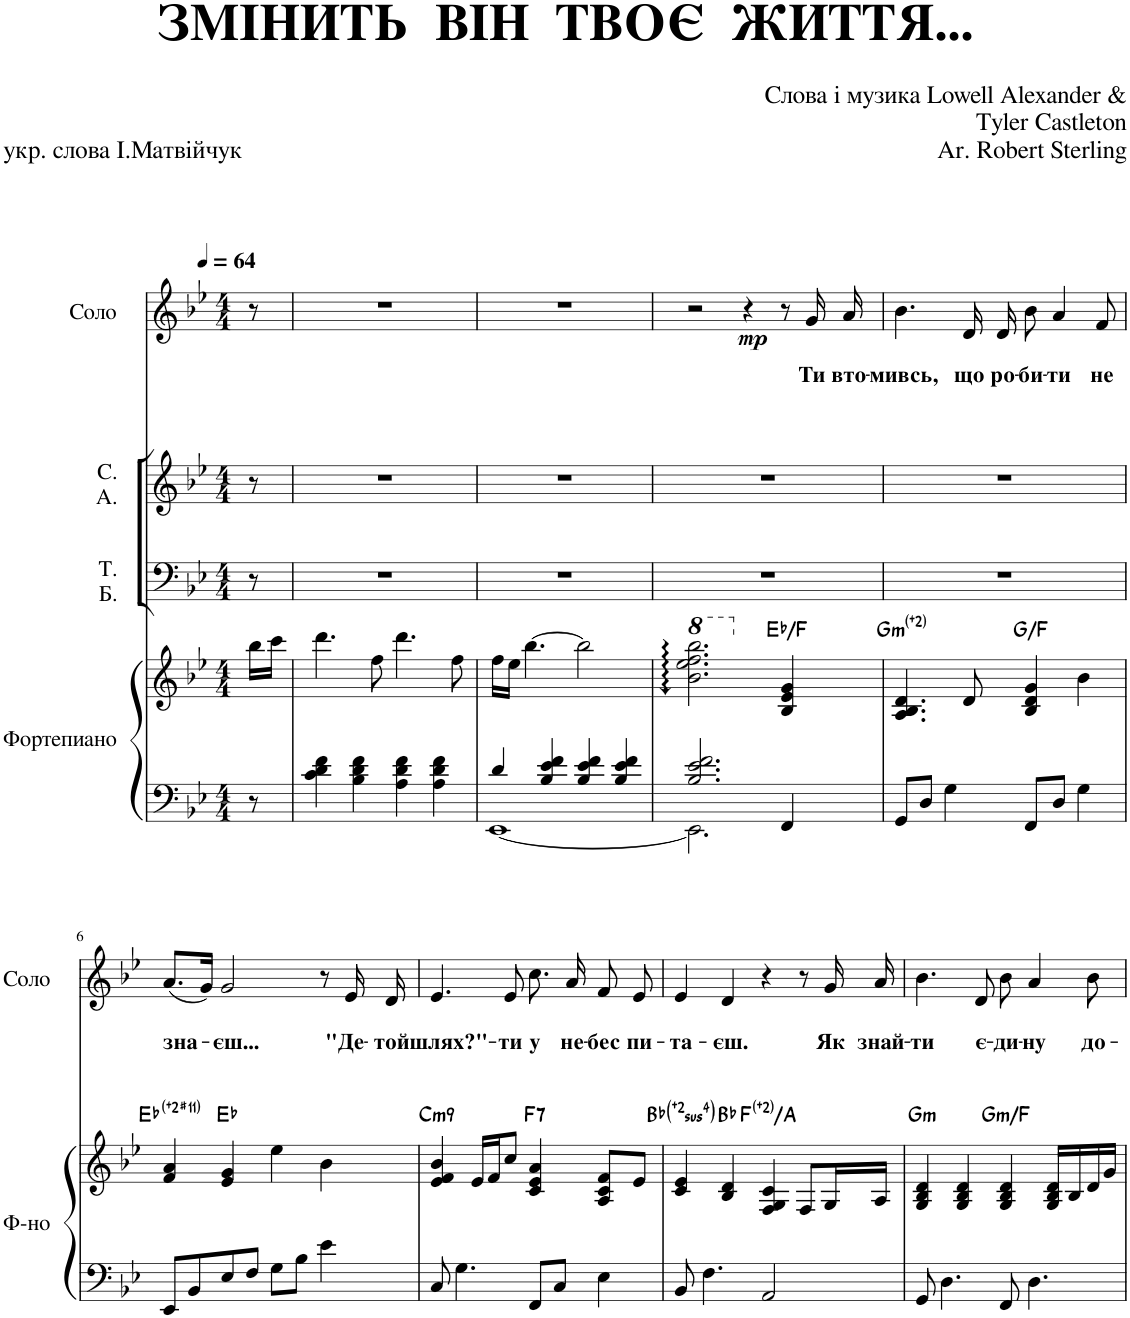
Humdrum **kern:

**kern	**kern	**harte	**kern	**kern	**kern	**text	**text	**dynam
*part4	*part4	*part4	*part3	*part2	*part1	*part1	*part1	*part1
*staff5	*staff4	*	*staff3	*staff2	*staff1	*staff1	*staff1	*staff1
*I"Фортепиано	*	*	*I"Т. Б.	*I"С. А.	*I"Соло	*	*	*
*clefF4	*clefG2	*	*clefF4	*clefG2	*clefG2	*	*	*
*k[b-e-]	*k[b-e-]	*	*k[b-e-]	*k[b-e-]	*k[b-e-]	*	*	*
*M4/4	*M4/4	*	*M4/4	*M4/4	*M4/4	*	*	*
*MM64	*MM64	*	*MM64	*MM64	*MM64	*	*	*
=1	=1	=1	=1	=1	=1	=1	=1	=1
8r	16bb-\LL	.	8r	8r	8r	.	.	.
.	16ccc\JJ	.	.	.	.	.	.	.
=2	=2	=2	=2	=2	=2	=2	=2	=2
4c\ 4d\ 4f\	4.ddd\	.	1r	1r	1r	.	.	.
4B-\ 4d\ 4f\	.	.	.	.	.	.	.	.
.	8ff\	.	.	.	.	.	.	.
4A\ 4d\ 4f\	4.ddd\	.	.	.	.	.	.	.
4A\ 4d\ 4f\	.	.	.	.	.	.	.	.
.	8ff\	.	.	.	.	.	.	.
=3	=3	=3	=3	=3	=3	=3	=3	=3
*^	*	*	*	*	*	*	*	*
4d/	[1EE-	16ff\LL	.	1r	1r	1r	.	.	.
.	.	16ee-\JJ	.	.	.	.	.	.	.
.	.	[4.bb-\	.	.	.	.	.	.	.
4B-/ 4e-/ 4f/	.	.	.	.	.	.	.	.	.
4B-/ 4e-/ 4f/	.	2bb-\]	.	.	.	.	.	.	.
4B-/ 4e-/ 4f/	.	.	.	.	.	.	.	.	.
=4	=4	=4	=4	=4	=4	=4	=4	=4	=4
*	*	*8va	*	*	*	*	*	*	*
2.B-/ 2.e-/ 2.f/	2.EE-\]	2.bb-\ 2.eee-\ 2.fff\ 2.bbb-\	.	1r	1r	2r	.	.	.
!	!	!	!	!	!	!	!	!	!LO:DY:b
.	.	.	.	.	.	4r	.	.	mp
4FF/	4ryy	4b-/ 4ee-/ 4gg/	Eb:maj/2	.	.	8r	.	.	.
!	!	!	!	!	!	!	!	!LO:LY:b	!
.	.	.	.	.	.	16g/	.	Ти	.
!	!	!	!	!	!	!	!	!LO:LY:b	!
.	.	.	.	.	.	16a/	.	вто-	.
*v	*v	*	*	*	*	*	*	*	*
=5	=5	=5	=5	=5	=5	=5	=5	=5
*	*X8va	*	*	*	*	*	*	*
!	!	!LO:H:kt=m	!	!	!	!	!LO:LY:b	!
8GG/L	4.A/ 4.B-/ 4.d/	G:min(#2)	1r	1r	4.b-\	.	-мивсь,	.
8D/J	.	.	.	.	.	.	.	.
4G\	.	.	.	.	.	.	.	.
!	!	!	!	!	!	!	!LO:LY:b	!
.	8d/	.	.	.	16d/	.	що	.
!	!	!	!	!	!	!	!LO:LY:b	!
.	.	.	.	.	16d/	.	ро-	.
!	!	!	!	!	!	!	!LO:LY:b	!
8FF/L	4B-/ 4d/ 4g/	G:maj/b7	.	.	8b-\	.	-би-	.
!	!	!	!	!	!	!	!LO:LY:b	!
8D/J	.	.	.	.	4a/	.	-ти	.
4G\	4b-\	.	.	.	.	.	.	.
!	!	!	!	!	!	!	!LO:LY:b	!
.	.	.	.	.	8f/	.	не	.
!!LO:LB:g=z
=6	=6	=6	=6	=6	=6	=6	=6	=6
!	!	!	!	!	!	!	!LO:LY:b	!
8EE-/L	4f/ 4a/	Eb:maj(#2,#11)	1r	1r	(8.a/L	.	зна-	.
8BB-/	.	.	.	.	.	.	.	.
.	.	.	.	.	16g/Jk)	.	.	.
!	!	!	!	!	!	!	!LO:LY:b	!
8E-/	4e-/ 4g/	Eb:maj	.	.	2g/	.	-єш...	.
8F/J	.	.	.	.	.	.	.	.
8G\L	4ee-\	.	.	.	.	.	.	.
8B-\J	.	.	.	.	.	.	.	.
4e-\	4b-\	.	.	.	8r	.	.	.
!	!	!	!	!	!	!	!LO:LY:b	!
.	.	.	.	.	16e-/	.	"Де-	.
!	!	!	!	!	!	!	!LO:LY:b	!
.	.	.	.	.	16d/	.	-той	.
=7	=7	=7	=7	=7	=7	=7	=7	=7
!	!	!LO:H:kt=m9	!	!	!	!	!LO:LY:b	!
8C/	4e-/ 4f/ 4b-/	C:min9	1r	1r	4.e-/	.	шлях?"-	.
4.G\	.	.	.	.	.	.	.	.
.	16e-/LL	.	.	.	.	.	.	.
.	16f/J	.	.	.	.	.	.	.
!	!	!	!	!	!	!	!LO:LY:b	!
.	8cc/J	.	.	.	8e-/	.	-ти	.
!	!	!LO:H:kt=7	!	!	!	!	!LO:LY:b	!
8FF/L	4c/ 4e-/ 4a/	F:7	.	.	8.cc\	.	у	.
8C/J	.	.	.	.	.	.	.	.
!	!	!	!	!	!	!	!LO:LY:b	!
.	.	.	.	.	16a/	.	не-	.
!	!	!	!	!	!	!	!LO:LY:b	!
4E-\	8A/ 8c/ 8f/L	.	.	.	8f/	.	-бес	.
!	!	!	!	!	!	!	!LO:LY:b	!
.	8e-/J	.	.	.	8e-/	.	пи-	.
=8	=8	=8	=8	=8	=8	=8	=8	=8
!	!	!LO:H:kt=4	!	!	!	!	!LO:LY:b	!
8BB-/	4c/ 4e-/	Bb:sus4(#2)	1r	1r	4e-/	.	-та-	.
4.F\	.	.	.	.	.	.	.	.
!	!	!	!	!	!	!	!LO:LY:b	!
.	4B-/ 4d/	Bb:maj	.	.	4d/	.	-єш.	.
2AA/	4F/ 4G/ 4c/	F:maj(#2)/3	.	.	4r	.	.	.
.	8F/L	.	.	.	8r	.	.	.
!	!	!	!	!	!	!	!LO:LY:b	!
.	16G/L	.	.	.	16g/	.	Як	.
!	!	!	!	!	!	!	!LO:LY:b	!
.	16A/JJ	.	.	.	16a/	.	знай-	.
=9	=9	=9	=9	=9	=9	=9	=9	=9
!	!	!LO:H:kt=m	!	!	!	!	!LO:LY:b	!
8GG/	4G/ 4B-/ 4d/	G:min	1r	1r	4.b-\	.	-ти	.
4.D\	.	.	.	.	.	.	.	.
.	4G/ 4B-/ 4d/	.	.	.	.	.	.	.
!	!	!	!	!	!	!	!LO:LY:b	!
.	.	.	.	.	8d/	.	є-	.
!	!	!LO:H:kt=m	!	!	!	!	!LO:LY:b	!
8FF/	4G/ 4B-/ 4d/	G:min/b7	.	.	8b-\	.	-ди-	.
!	!	!	!	!	!	!	!LO:LY:b	!
4.D\	.	.	.	.	4a/	.	-ну	.
.	16G/ 16B-/ 16d/LL	.	.	.	.	.	.	.
.	16B-/	.	.	.	.	.	.	.
!	!	!	!	!	!	!	!LO:LY:b	!
.	16d/	.	.	.	8b-\	.	до-	.
.	16g/JJ	.	.	.	.	.	.	.
=	=	=	=	=	=	=	=	=
*-	*-	*-	*-	*-	*-	*-	*-	*-
